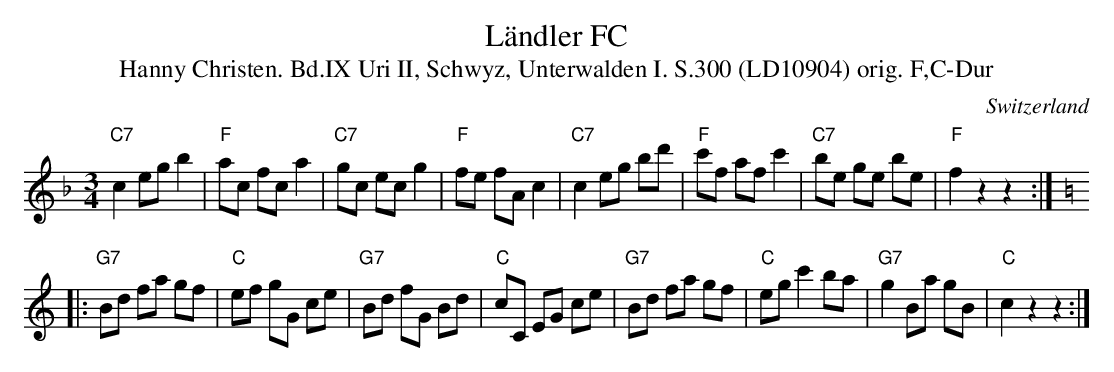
X:1
T: L\"andler FC
T:Hanny Christen. Bd.IX Uri II, Schwyz, Unterwalden I. S.300 (LD10904) orig. F,C-Dur
M:3/4
L:1/8
O:Switzerland
K:F major
"C7"c2 eg b2 | "F"ac fc a2 | "C7"gc ec g2 | "F"fe fA c2 | "C7"c2 eg bd' | "F"c'f af c'2 | "C7"be ge be | "F"f2 z2z2 :: [K:C]
"G7"Bd fa gf | "C"ef gG ce | "G7"Bd fG Bd | "C"cC EG ce | "G7"Bd fa gf | "C"eg c'2 ba | "G7"g2 Ba gB | "C"c2 z2z2 :|
